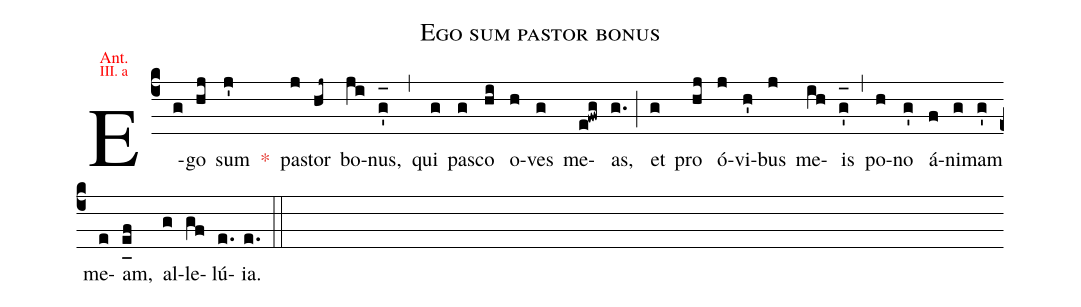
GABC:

name:Ego sum pastor bonus;
office-part:Antiphona;
annotation: {\color{red}\footnotesize Ant.};
annotation: {\color{red}\scriptsize III. a};
%%
(c4) E(g)go(hj) sum(j') <c>*</c>() pa(j)stor(hj~) bo(ji)nus,(g'_[oh:h]) (,) qui(g) pa(g)sco(hi) o(h)ves(g) me(e!fwg)as,(g.) (;) et(g) pro(hj) ó(j)vi(h')bus(j) me(ih)is(g'_[oh:h]) (,) po(h)no(g') á(f)ni(g)mam(g') me(e)am,(e_[uh:l]f) al(g)le(gf)lú(e.){ia}.(e.) (::)
